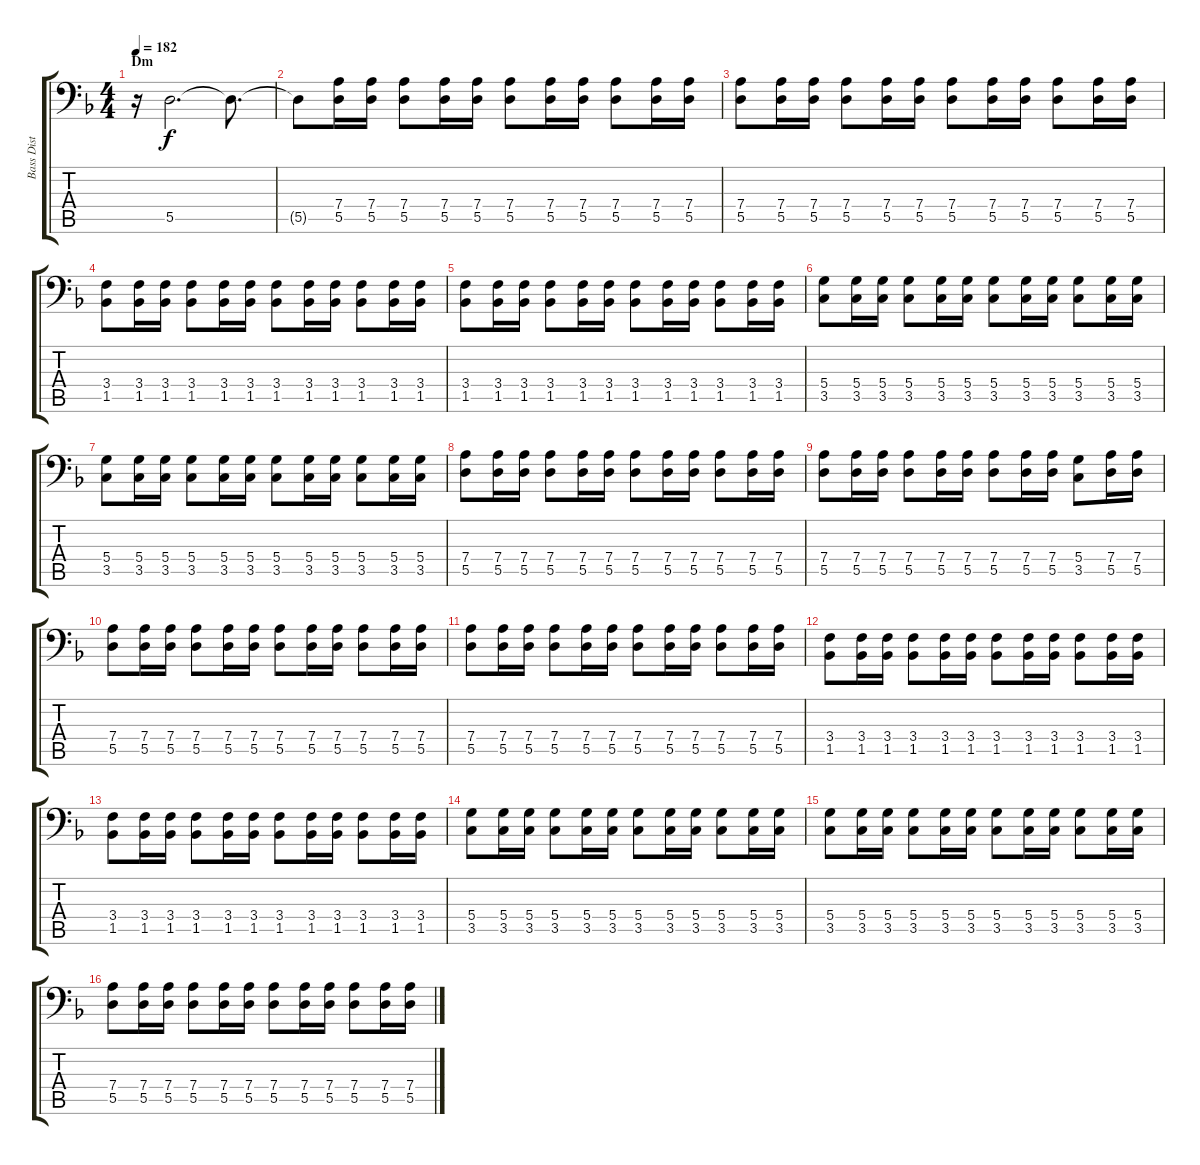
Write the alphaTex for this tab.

\track ("Bass Dist" "Bass Dist") {instrument distortionguitar}
\staff {score tabs}
\tuning (E3 B2 G2 D2 A1 E1) {hide}
\ts (4 4)
\section ("" "Dm")
\tempo 182
\clef f4
\ks dminor
r.16{dy f volume 0 balance 9 instrument distortionguitar} 5.5.2{d volume 9} 5.5{t}.8{d} |
5.5{t}.8 (7.4 5.5).16{volume 13 balance 9} (7.4 5.5).16 (7.4 5.5).8 (7.4 5.5).16 (7.4 5.5).16 (7.4 5.5).8 (7.4 5.5).16 (7.4 5.5).16 (7.4 5.5).8 (7.4 5.5).16 (7.4 5.5).16 |
(7.4 5.5).8 (7.4 5.5).16 (7.4 5.5).16 (7.4 5.5).8 (7.4 5.5).16 (7.4 5.5).16 (7.4 5.5).8 (7.4 5.5).16 (7.4 5.5).16 (7.4 5.5).8 (7.4 5.5).16 (7.4 5.5).16 |
(3.4 1.5).8 (3.4 1.5).16 (3.4 1.5).16 (3.4 1.5).8 (3.4 1.5).16 (3.4 1.5).16 (3.4 1.5).8 (3.4 1.5).16 (3.4 1.5).16 (3.4 1.5).8 (3.4 1.5).16 (3.4 1.5).16 |
(3.4 1.5).8 (3.4 1.5).16 (3.4 1.5).16 (3.4 1.5).8 (3.4 1.5).16 (3.4 1.5).16 (3.4 1.5).8 (3.4 1.5).16 (3.4 1.5).16 (3.4 1.5).8 (3.4 1.5).16 (3.4 1.5).16 |
(5.4 3.5).8 (5.4 3.5).16 (5.4 3.5).16 (5.4 3.5).8 (5.4 3.5).16 (5.4 3.5).16 (5.4 3.5).8 (5.4 3.5).16 (5.4 3.5).16 (5.4 3.5).8 (5.4 3.5).16 (5.4 3.5).16 |
(5.4 3.5).8 (5.4 3.5).16 (5.4 3.5).16 (5.4 3.5).8 (5.4 3.5).16 (5.4 3.5).16 (5.4 3.5).8 (5.4 3.5).16 (5.4 3.5).16 (5.4 3.5).8 (5.4 3.5).16 (5.4 3.5).16 |
(7.4 5.5).8 (7.4 5.5).16 (7.4 5.5).16 (7.4 5.5).8 (7.4 5.5).16 (7.4 5.5).16 (7.4 5.5).8 (7.4 5.5).16 (7.4 5.5).16 (7.4 5.5).8 (7.4 5.5).16 (7.4 5.5).16 |
(7.4 5.5).8 (7.4 5.5).16 (7.4 5.5).16 (7.4 5.5).8 (7.4 5.5).16 (7.4 5.5).16 (7.4 5.5).8 (7.4 5.5).16 (7.4 5.5).16 (5.4 3.5).8 (7.4 5.5).16 (7.4 5.5).16 |
(7.4 5.5).8 (7.4 5.5).16 (7.4 5.5).16 (7.4 5.5).8 (7.4 5.5).16 (7.4 5.5).16 (7.4 5.5).8 (7.4 5.5).16 (7.4 5.5).16 (7.4 5.5).8 (7.4 5.5).16 (7.4 5.5).16 |
(7.4 5.5).8 (7.4 5.5).16 (7.4 5.5).16 (7.4 5.5).8 (7.4 5.5).16 (7.4 5.5).16 (7.4 5.5).8 (7.4 5.5).16 (7.4 5.5).16 (7.4 5.5).8 (7.4 5.5).16 (7.4 5.5).16 |
(3.4 1.5).8 (3.4 1.5).16 (3.4 1.5).16 (3.4 1.5).8 (3.4 1.5).16 (3.4 1.5).16 (3.4 1.5).8 (3.4 1.5).16 (3.4 1.5).16 (3.4 1.5).8 (3.4 1.5).16 (3.4 1.5).16 |
(3.4 1.5).8 (3.4 1.5).16 (3.4 1.5).16 (3.4 1.5).8 (3.4 1.5).16 (3.4 1.5).16 (3.4 1.5).8 (3.4 1.5).16 (3.4 1.5).16 (3.4 1.5).8 (3.4 1.5).16 (3.4 1.5).16 |
(5.4 3.5).8 (5.4 3.5).16 (5.4 3.5).16 (5.4 3.5).8 (5.4 3.5).16 (5.4 3.5).16 (5.4 3.5).8 (5.4 3.5).16 (5.4 3.5).16 (5.4 3.5).8 (5.4 3.5).16 (5.4 3.5).16 |
(5.4 3.5).8 (5.4 3.5).16 (5.4 3.5).16 (5.4 3.5).8 (5.4 3.5).16 (5.4 3.5).16 (5.4 3.5).8 (5.4 3.5).16 (5.4 3.5).16 (5.4 3.5).8 (5.4 3.5).16 (5.4 3.5).16 |
(7.4 5.5).8 (7.4 5.5).16 (7.4 5.5).16 (7.4 5.5).8 (7.4 5.5).16 (7.4 5.5).16 (7.4 5.5).8 (7.4 5.5).16 (7.4 5.5).16 (7.4 5.5).8 (7.4 5.5).16 (7.4 5.5).16
